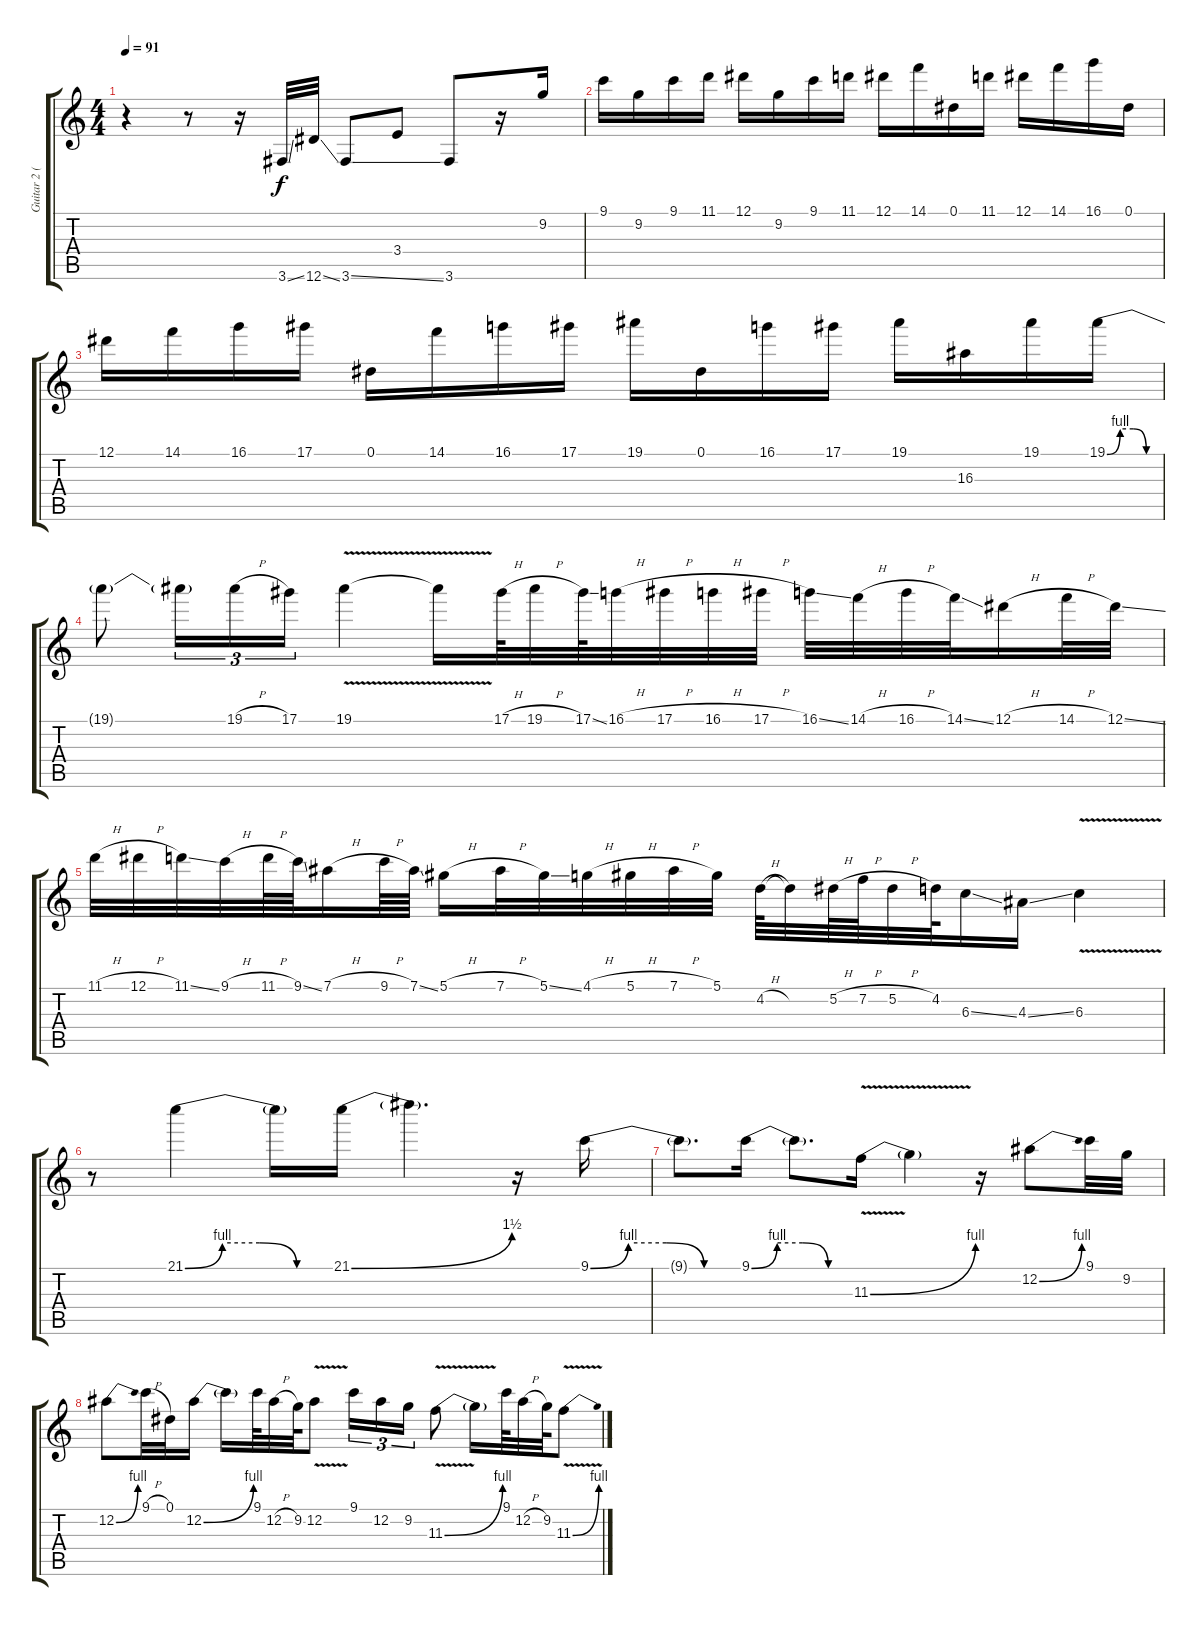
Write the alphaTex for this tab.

\track ("Guitar 2 (Solo)" "Guitar 2 (") {instrument distortionguitar}
\staff {score tabs}
\tuning (Eb4 Bb3 Gb3 Db3 Ab2 Eb2) {hide}
\ts (4 4)
\tempo 91
\clef g2
\ks c
r.4{dy f} r.8 r.16 3.6{ss}.32 12.6{ss}.32 3.6{ss}.8 3.4.8 3.6.8 r.16 9.2.16 |
9.1.16 9.2.16 9.1.16 11.1.16 12.1.16 9.2.16 9.1.16 11.1.16 12.1.16 14.1.16 0.1.16 11.1.16 12.1.16 14.1.16 16.1.16 0.1.16 |
12.1.16 14.1.16 16.1.16 17.1.16 0.1.16 14.1.16 16.1.16 17.1.16 19.1.16 0.1.16 16.1.16 17.1.16 19.1.16 16.3.16 19.1.16 19.1{be (custom 0 0 15 4 30 4 45 0 60 0)}.16 |
19.1{t}.8 19.1{t}.16{tu (3 2)} 19.1{h}.16{tu (3 2)} 17.1.16{tu (3 2)} 19.1{v}.4 19.1{t}.16 17.1{h}.64 19.1{h}.32 17.1{ss}.64 16.1{h}.32 17.1{h}.32 16.1{h}.32 17.1{h}.32 16.1{ss}.32 14.1{h}.32 16.1{h}.32 14.1{ss}.32 12.1{h}.16 14.1{h}.32 12.1{ss}.32 |
11.1{h}.32 12.1{h}.32 11.1{ss}.32 9.1{h}.32 11.1{h}.64 9.1{ss}.64 7.1{h}.16 9.1{h}.64 7.1{ss}.64 5.1{h}.16 7.1{h}.32 5.1{ss}.32 4.1{h}.32 5.1{h}.32 7.1{h}.32 5.1.32 4.2{h}.64 4.2{t}.32 5.2{h}.64 7.2{h}.64 5.2{h}.32 4.2.64 6.3{ss}.16 4.3{ss}.16 6.3{v}.4 |
r.8 21.1{be (custom 0 0 15 4 30 4 45 0 60 0)}.4 21.1{t}.16 21.1{be (bend 0 0 60 6)}.16 21.1{t}.4{d} r.16 9.1{be (custom 0 0 15 4 30 4 45 0 60 0)}.16 |
9.1{t}.8{d} 9.1{be (custom 0 0 15 4 30 4 45 0 60 0)}.16 9.1{t}.8{d} 11.3{be (bend 0 0 60 4) v}.16 11.3{t}.4 r.16 12.2{be (bend 0 0 60 4)}.8 9.1.32 9.2.32 |
12.2{be (bend 0 0 60 4)}.8 9.1{h}.32 0.1.32 12.2{be (bend 0 0 60 4)}.16 12.2{t}.16 9.1.64 12.2{h}.32 9.2.64 12.2{v}.8 9.1.16{tu (3 2)} 12.2.16{tu (3 2)} 9.2.16{tu (3 2)} 11.3{be (bend 0 0 60 4) v}.8 11.3{t}.16 9.1.64 12.2{h}.32 9.2.64 11.3{be (bend 0 0 60 4) v}.8
